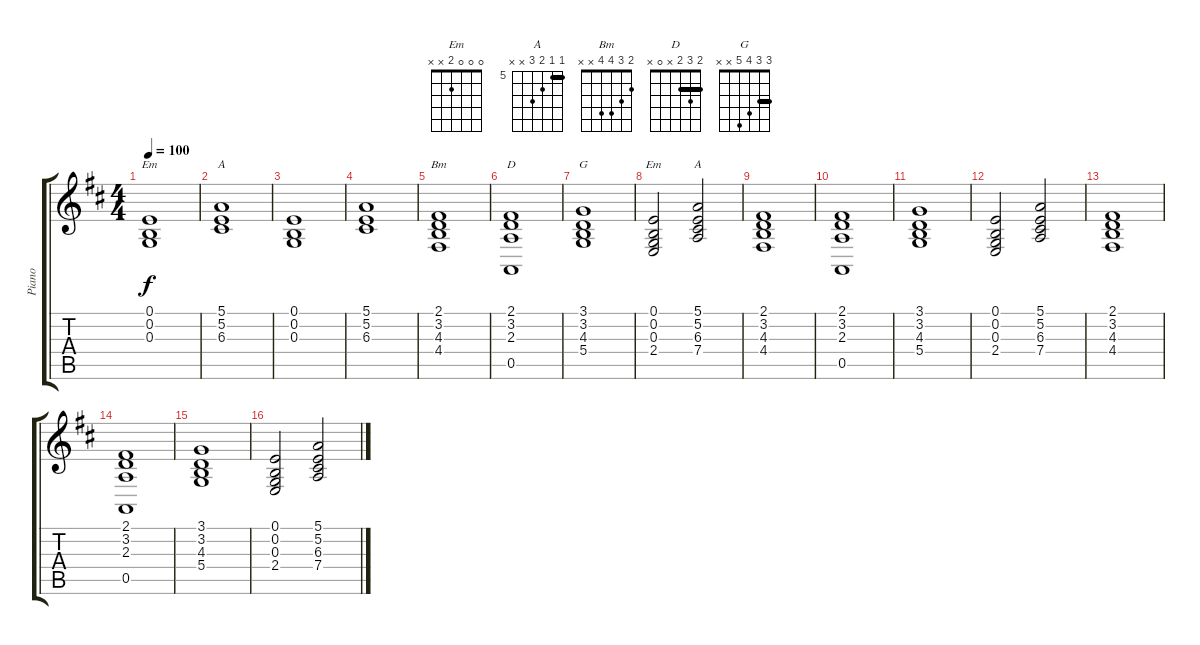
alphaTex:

\track ("Piano" "Piano") {instrument acousticgrandpiano}
\staff {score tabs}
\tuning (E4 B3 G3 D3 A2 E2) {hide}
\chord ("Em" 0 0 0 x x x)
\chord ("A" 5 5 6 x x x) {firstfret 5 barre 5}
\chord ("Bm" 2 3 4 4 x x)
\chord ("D" 2 3 2 x 0 x) {barre 2}
\chord ("G" 3 3 4 5 x x) {barre 3}
\chord ("Em" 0 0 0 2 x x)
\chord ("A" 5 5 6 7 x x) {firstfret 5 barre 5}
\ts (4 4)
\tempo 100
\clef g2
\ks d
(0.1 0.2 0.3).1{ch "Em" dy f} |
(5.1 5.2 6.3).1{ch "A"} |
(0.1 0.2 0.3).1 |
(5.1 5.2 6.3).1 |
(2.1 3.2 4.3 4.4).1{ch "Bm"} |
(2.1 3.2 2.3 0.5).1{ch "D"} |
(3.1 3.2 4.3 5.4).1{ch "G"} |
(0.1 0.2 0.3 2.4).2{ch "Em"} (5.1 5.2 6.3 7.4).2{ch "A"} |
(2.1 3.2 4.3 4.4).1 |
(2.1 3.2 2.3 0.5).1 |
(3.1 3.2 4.3 5.4).1 |
(0.1 0.2 0.3 2.4).2 (5.1 5.2 6.3 7.4).2 |
(2.1 3.2 4.3 4.4).1 |
(2.1 3.2 2.3 0.5).1 |
(3.1 3.2 4.3 5.4).1 |
(0.1 0.2 0.3 2.4).2 (5.1 5.2 6.3 7.4).2
